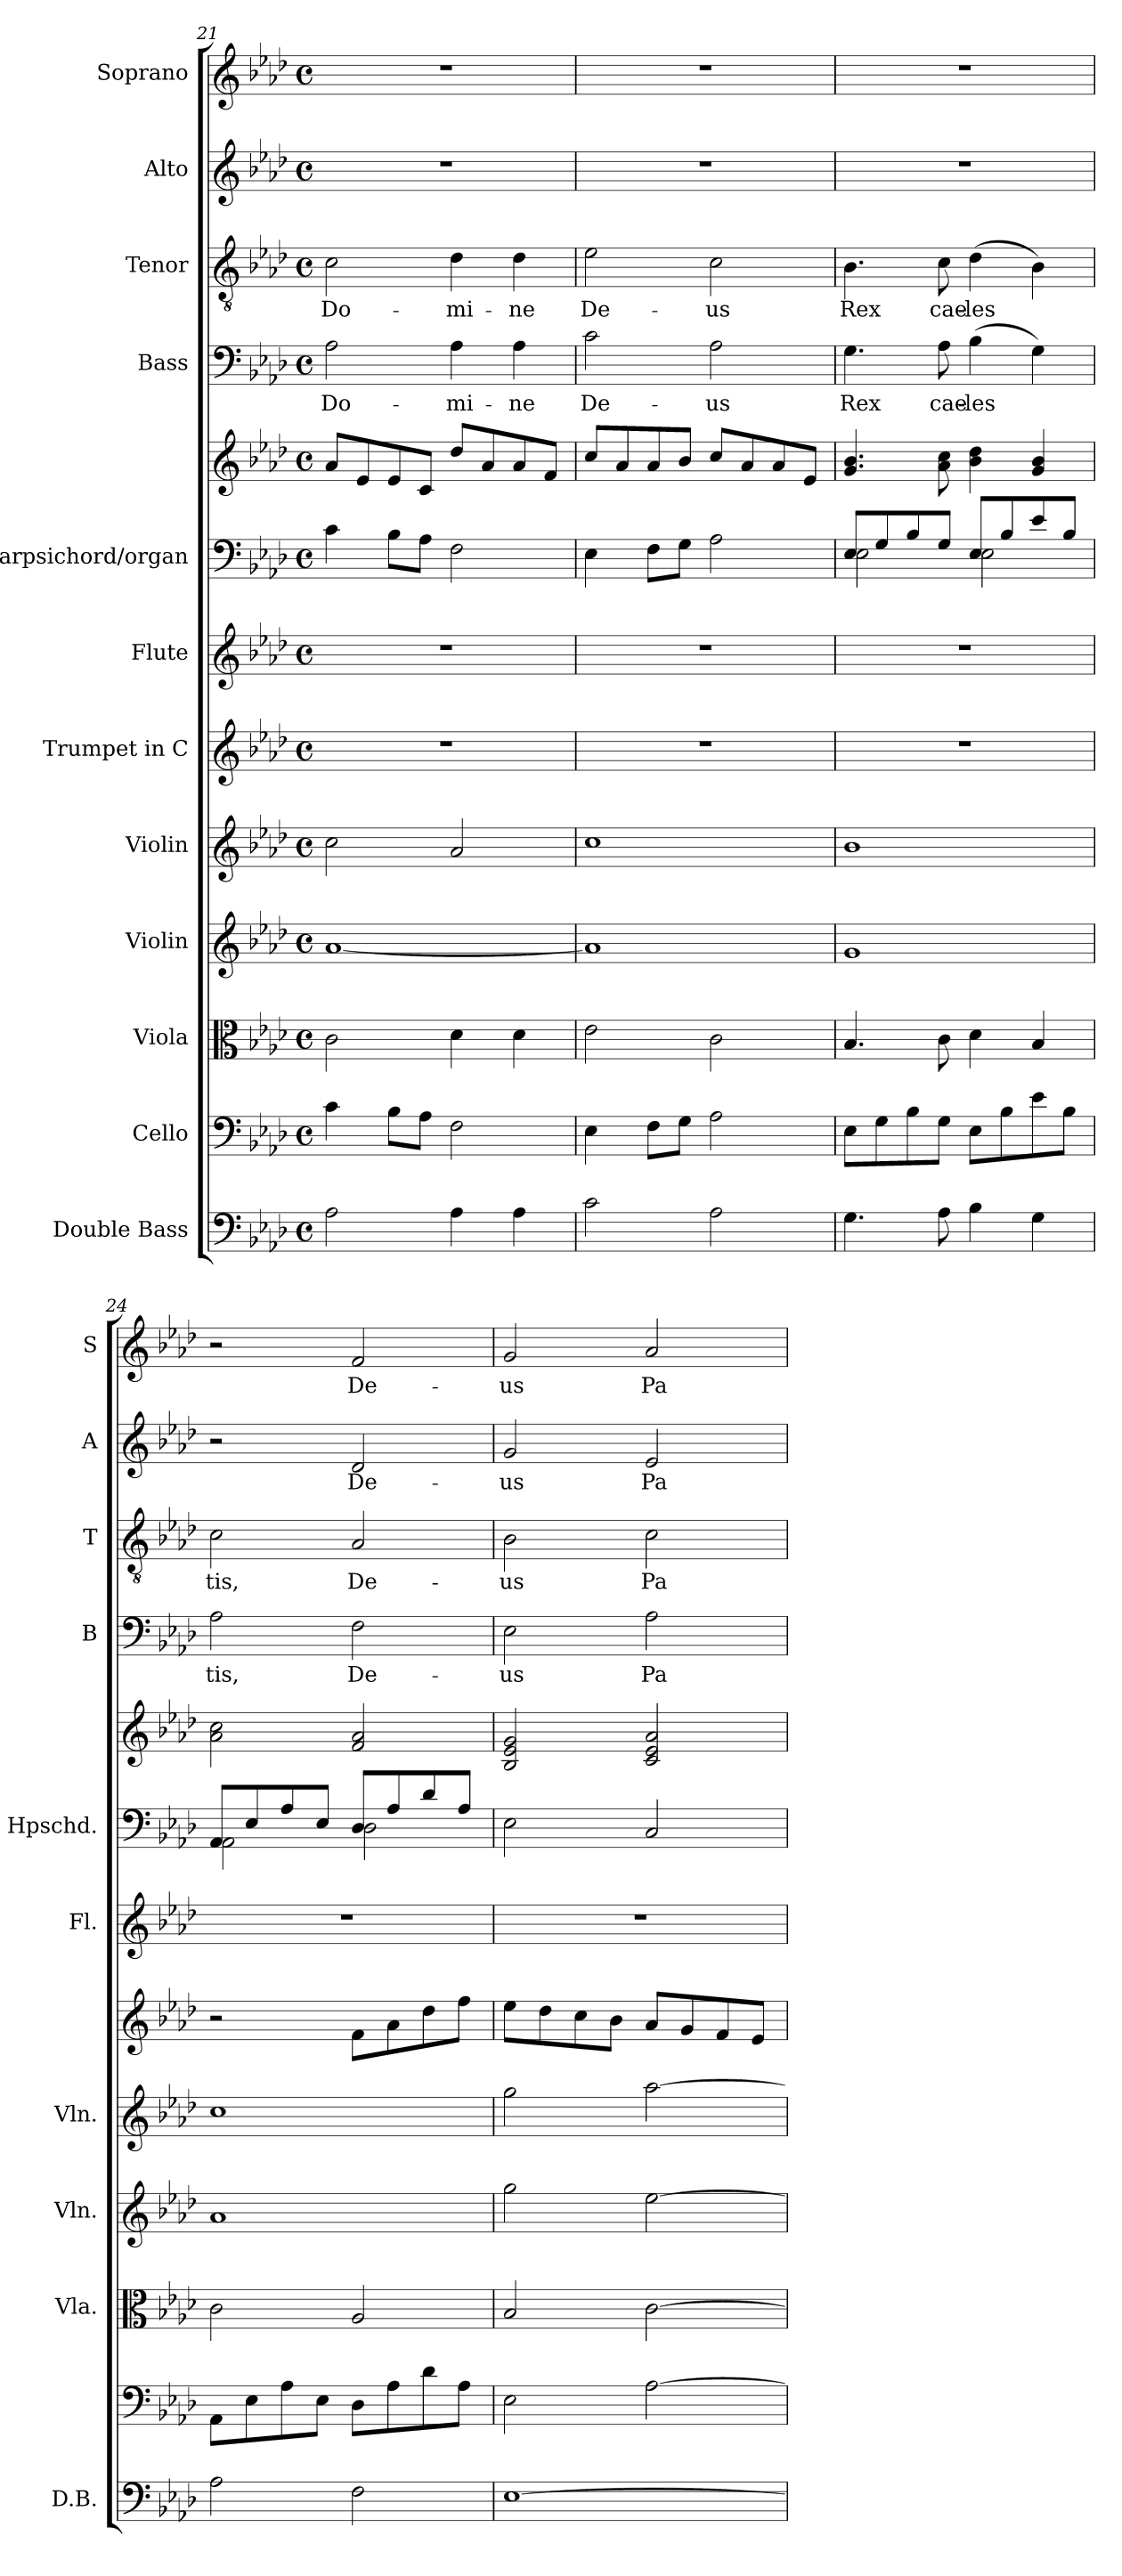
**kern	**kern	**kern	**kern	**kern	**kern	**kern	**kern	**kern	**kern	**text	**kern	**text	**kern	**text	**kern	**text
*part12	*part11	*part10	*part9	*part8	*part7	*part6	*part5	*part5	*part4	*part4	*part3	*part3	*part2	*part2	*part1	*part1
*staff13	*staff12	*staff11	*staff10	*staff9	*staff8	*staff7	*staff6	*staff5	*staff4	*staff4	*staff3	*staff3	*staff2	*staff2	*staff1	*staff1
*I"Double Bass	*I"Cello	*I"Viola	*I"Violin	*I"Violin	*I"Trumpet in C	*I"Flute	*I"Harpsichord/organ	*	*I"Bass	*	*I"Tenor	*	*I"Alto	*	*I"Soprano	*
*I'D.B.	*	*I'Vla.	*I'Vln.	*I'Vln.	*	*I'Fl.	*I'Hpschd.	*	*I'B	*	*I'T	*	*I'A	*	*I'S	*
*clefF4	*clefF4	*clefC3	*clefG2	*clefG2	*clefG2	*clefG2	*clefF4	*clefG2	*clefF4	*	*clefGv2	*	*clefG2	*	*clefG2	*
*ITrd7c12	*	*	*	*	*	*	*	*	*	*	*	*	*	*	*	*
*k[b-e-a-d-]	*k[b-e-a-d-]	*k[b-e-a-d-]	*k[b-e-a-d-]	*k[b-e-a-d-]	*k[b-e-a-d-]	*k[b-e-a-d-]	*k[b-e-a-d-]	*k[b-e-a-d-]	*k[b-e-a-d-]	*	*k[b-e-a-d-]	*	*k[b-e-a-d-]	*	*k[b-e-a-d-]	*
*A-:	*A-:	*A-:	*A-:	*A-:	*A-:	*A-:	*A-:	*A-:	*A-:	*	*A-:	*	*A-:	*	*A-:	*
*M4/4	*M4/4	*M4/4	*M4/4	*M4/4	*M4/4	*M4/4	*M4/4	*M4/4	*M4/4	*	*M4/4	*	*M4/4	*	*M4/4	*
*met(c)	*met(c)	*met(c)	*met(c)	*met(c)	*met(c)	*met(c)	*met(c)	*met(c)	*met(c)	*	*met(c)	*	*met(c)	*	*met(c)	*
=21	=21	=21	=21	=21	=21	=21	=21	=21	=21	=21	=21	=21	=21	=21	=21	=21
!	!	!	!	!	!	!	!	!	!	!LO:LY:b	!	!LO:LY:b	!	!	!	!
2AA-\	4c\	2c\	[1a-	2cc\	1r	1r	4c\	8a-/L	2A-\	Do-	2c\	Do-	1r	.	1r	.
.	.	.	.	.	.	.	.	8e-/	.	.	.	.	.	.	.	.
.	8B-\L	.	.	.	.	.	8B-\L	8e-/	.	.	.	.	.	.	.	.
.	8A-\J	.	.	.	.	.	8A-\J	8c/J	.	.	.	.	.	.	.	.
!	!	!	!	!	!	!	!	!	!	!LO:LY:b	!	!LO:LY:b	!	!	!	!
4AA-\	2F\	4d-\	.	2a-/	.	.	2F\	8dd-/L	4A-\	-mi-	4d-\	-mi-	.	.	.	.
.	.	.	.	.	.	.	.	8a-/	.	.	.	.	.	.	.	.
!	!	!	!	!	!	!	!	!	!	!LO:LY:b	!	!LO:LY:b	!	!	!	!
4AA-\	.	4d-\	.	.	.	.	.	8a-/	4A-\	-ne	4d-\	-ne	.	.	.	.
.	.	.	.	.	.	.	.	8f/J	.	.	.	.	.	.	.	.
=22	=22	=22	=22	=22	=22	=22	=22	=22	=22	=22	=22	=22	=22	=22	=22	=22
!	!	!	!	!	!	!	!	!	!	!LO:LY:b	!	!LO:LY:b	!	!	!	!
2C\	4E-\	2e-\	1a-]	1cc	1r	1r	4E-\	8cc/L	2c\	De-	2e-\	De-	1r	.	1r	.
.	.	.	.	.	.	.	.	8a-/	.	.	.	.	.	.	.	.
.	8F\L	.	.	.	.	.	8F\L	8a-/	.	.	.	.	.	.	.	.
.	8G\J	.	.	.	.	.	8G\J	8b-/J	.	.	.	.	.	.	.	.
!	!	!	!	!	!	!	!	!	!	!LO:LY:b	!	!LO:LY:b	!	!	!	!
2AA-\	2A-\	2c\	.	.	.	.	2A-\	8cc/L	2A-\	-us	2c\	-us	.	.	.	.
.	.	.	.	.	.	.	.	8a-/	.	.	.	.	.	.	.	.
.	.	.	.	.	.	.	.	8a-/	.	.	.	.	.	.	.	.
.	.	.	.	.	.	.	.	8e-/J	.	.	.	.	.	.	.	.
=23	=23	=23	=23	=23	=23	=23	=23	=23	=23	=23	=23	=23	=23	=23	=23	=23
*	*	*	*	*	*	*	*^	*	*	*	*	*	*	*	*	*
!	!	!	!	!	!	!	!	!	!	!	!LO:LY:b	!	!LO:LY:b	!	!	!	!
4.GG\	8E-\L	4.B-/	1g	1b-	1r	1r	8E-/L	2E-\	4.g/ 4.b-/	4.G\	Rex	4.B-\	Rex	1r	.	1r	.
.	8G\	.	.	.	.	.	8G/	.	.	.	.	.	.	.	.	.	.
.	8B-\	.	.	.	.	.	8B-/	.	.	.	.	.	.	.	.	.	.
!	!	!	!	!	!	!	!	!	!	!	!LO:LY:b	!	!LO:LY:b	!	!	!	!
8AA-\	8G\J	8c\	.	.	.	.	8G/J	.	8a-\ 8cc\	8A-\	cae-	8c\	cae-	.	.	.	.
!	!	!	!	!	!	!	!	!	!	!	!LO:LY:b	!	!LO:LY:b	!	!	!	!
4BB-\	8E-\L	4d-\	.	.	.	.	8E-/L	2E-\	4b-\ 4dd-\	(>4B-\	-les	(>4d-\	-les	.	.	.	.
.	8B-\	.	.	.	.	.	8B-/	.	.	.	.	.	.	.	.	.	.
4GG\	8e-\	4B-/	.	.	.	.	8e-/	.	4g/ 4b-/	4G\)	.	4B-\)	.	.	.	.	.
.	8B-\J	.	.	.	.	.	8B-/J	.	.	.	.	.	.	.	.	.	.
!!LO:PB:g=z
=24	=24	=24	=24	=24	=24	=24	=24	=24	=24	=24	=24	=24	=24	=24	=24	=24	=24
!	!	!	!	!	!	!	!	!	!	!	!LO:LY:b	!	!LO:LY:b	!	!	!	!
2AA-\	8AA-\L	2c\	1a-	1cc	2r	1r	8AA-/L	2AA-\	2a-\ 2cc\	2A-\	tis,	2c\	tis,	2r	.	2r	.
.	8E-\	.	.	.	.	.	8E-/	.	.	.	.	.	.	.	.	.	.
.	8A-\	.	.	.	.	.	8A-/	.	.	.	.	.	.	.	.	.	.
.	8E-\J	.	.	.	.	.	8E-/J	.	.	.	.	.	.	.	.	.	.
!	!	!	!	!	!	!	!	!	!	!	!LO:LY:b	!	!LO:LY:b	!	!LO:LY:b	!	!LO:LY:b
2FF\	8D-\L	2A-/	.	.	8f\L	.	8D-/L	2D-\	2f/ 2a-/	2F\	De-	2A-/	De-	2d-/	De-	2f/	De-
.	8A-\	.	.	.	8a-\	.	8A-/	.	.	.	.	.	.	.	.	.	.
.	8d-\	.	.	.	8dd-\	.	8d-/	.	.	.	.	.	.	.	.	.	.
.	8A-\J	.	.	.	8ff\J	.	8A-/J	.	.	.	.	.	.	.	.	.	.
*	*	*	*	*	*	*	*v	*v	*	*	*	*	*	*	*	*	*
=25	=25	=25	=25	=25	=25	=25	=25	=25	=25	=25	=25	=25	=25	=25	=25	=25
!	!	!	!	!	!	!	!	!	!	!LO:LY:b	!	!LO:LY:b	!	!LO:LY:b	!	!LO:LY:b
[1EE-	2E-\	2B-/	2gg\	2gg\	8ee-\L	1r	2E-\	2B-/ 2e-/ 2g/	2E-\	-us	2B-\	-us	2g/	-us	2g/	-us
.	.	.	.	.	8dd-\	.	.	.	.	.	.	.	.	.	.	.
.	.	.	.	.	8cc\	.	.	.	.	.	.	.	.	.	.	.
.	.	.	.	.	8b-\J	.	.	.	.	.	.	.	.	.	.	.
!	!	!	!	!	!	!	!	!	!	!LO:LY:b	!	!LO:LY:b	!	!LO:LY:b	!	!LO:LY:b
.	[2A-\	[2c\	[2ee-\	[2aa-\	8a-/L	.	2C/	2c/ 2e-/ 2a-/	2A-\	Pa-	2c\	Pa-	2e-/	Pa-	2a-/	Pa-
.	.	.	.	.	8g/	.	.	.	.	.	.	.	.	.	.	.
.	.	.	.	.	8f/	.	.	.	.	.	.	.	.	.	.	.
.	.	.	.	.	8e-/J	.	.	.	.	.	.	.	.	.	.	.
=	=	=	=	=	=	=	=	=	=	=	=	=	=	=	=	=
*-	*-	*-	*-	*-	*-	*-	*-	*-	*-	*-	*-	*-	*-	*-	*-	*-
